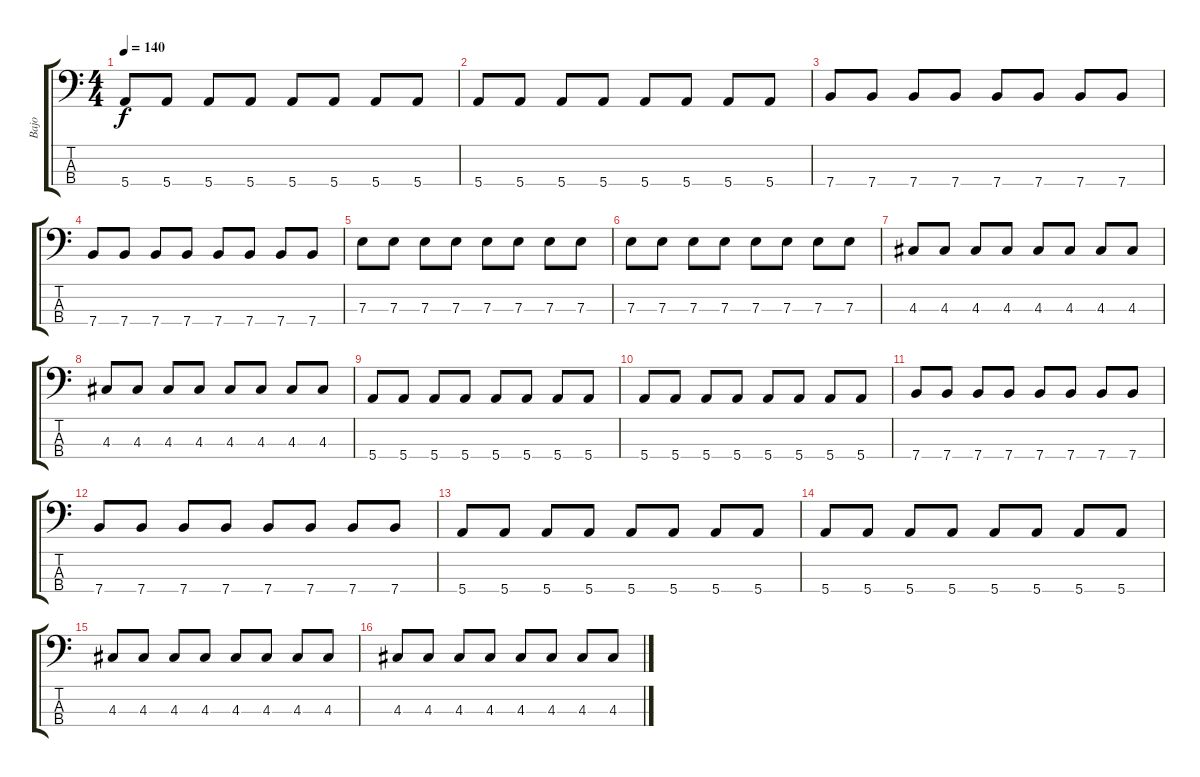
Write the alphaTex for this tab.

\track ("Bajo" "Bajo") {instrument electricbasspick}
\staff {score tabs}
\tuning (G2 D2 A1 E1) {hide}
\ts (4 4)
\tempo 140
\clef f4
\ks c
5.4.8{dy f} 5.4.8 5.4.8 5.4.8 5.4.8 5.4.8 5.4.8 5.4.8 |
5.4.8 5.4.8 5.4.8 5.4.8 5.4.8 5.4.8 5.4.8 5.4.8 |
7.4.8 7.4.8 7.4.8 7.4.8 7.4.8 7.4.8 7.4.8 7.4.8 |
7.4.8 7.4.8 7.4.8 7.4.8 7.4.8 7.4.8 7.4.8 7.4.8 |
7.3.8 7.3.8 7.3.8 7.3.8 7.3.8 7.3.8 7.3.8 7.3.8 |
7.3.8 7.3.8 7.3.8 7.3.8 7.3.8 7.3.8 7.3.8 7.3.8 |
4.3.8 4.3.8 4.3.8 4.3.8 4.3.8 4.3.8 4.3.8 4.3.8 |
4.3.8 4.3.8 4.3.8 4.3.8 4.3.8 4.3.8 4.3.8 4.3.8 |
5.4.8 5.4.8 5.4.8 5.4.8 5.4.8 5.4.8 5.4.8 5.4.8 |
5.4.8 5.4.8 5.4.8 5.4.8 5.4.8 5.4.8 5.4.8 5.4.8 |
7.4.8 7.4.8 7.4.8 7.4.8 7.4.8 7.4.8 7.4.8 7.4.8 |
7.4.8 7.4.8 7.4.8 7.4.8 7.4.8 7.4.8 7.4.8 7.4.8 |
5.4.8 5.4.8 5.4.8 5.4.8 5.4.8 5.4.8 5.4.8 5.4.8 |
5.4.8 5.4.8 5.4.8 5.4.8 5.4.8 5.4.8 5.4.8 5.4.8 |
4.3.8 4.3.8 4.3.8 4.3.8 4.3.8 4.3.8 4.3.8 4.3.8 |
4.3.8 4.3.8 4.3.8 4.3.8 4.3.8 4.3.8 4.3.8 4.3.8
